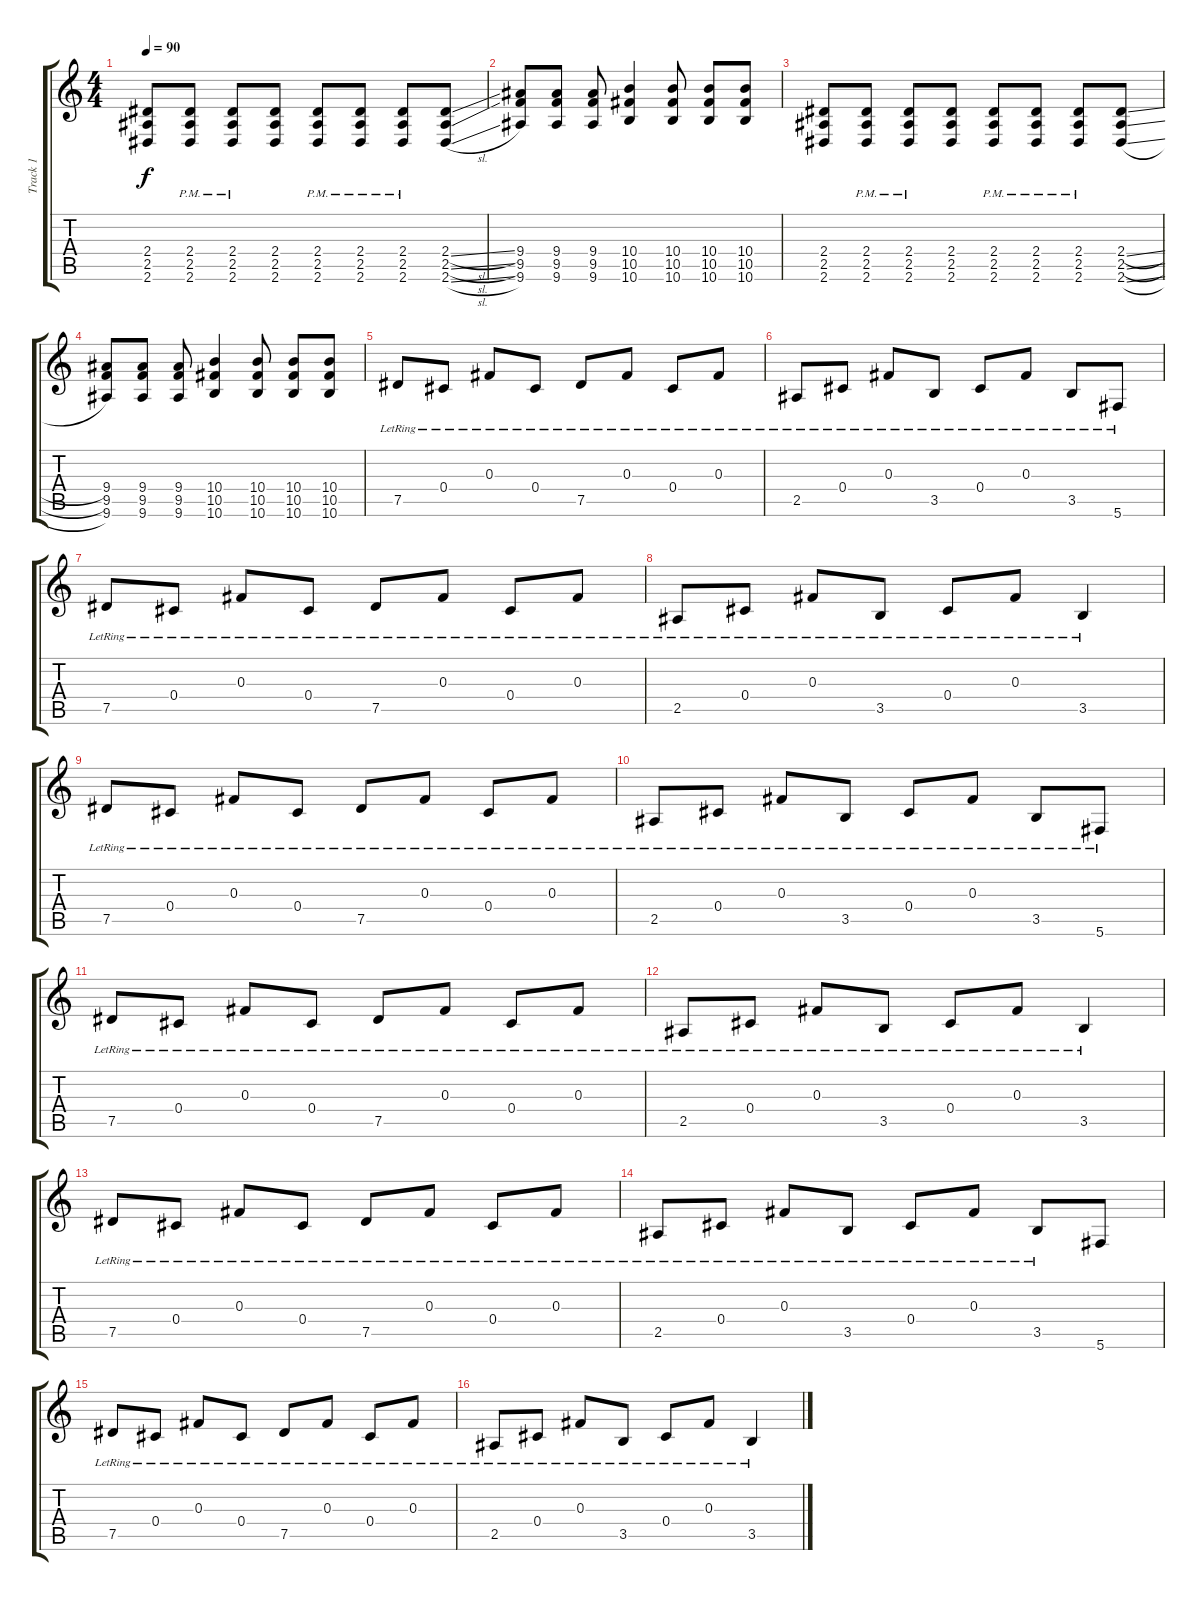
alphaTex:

\track ("Track 1" "Track 1") {instrument electricguitarclean}
\staff {score tabs}
\tuning (Eb4 Bb3 Gb3 Db3 Ab2 Db2) {hide}
\ts (4 4)
\tempo 90
\clef g2
\ks c
(2.4 2.5 2.6).8{dy f} (2.4{pm} 2.5{pm} 2.6{pm}).8 (2.4{pm} 2.5{pm} 2.6{pm}).8 (2.4 2.5 2.6).8 (2.4{pm} 2.5{pm} 2.6{pm}).8 (2.4{pm} 2.5{pm} 2.6{pm}).8 (2.4{pm} 2.5{pm} 2.6{pm}).8 (2.4{sl} 2.5{sl} 2.6{sl}).8 |
(9.4 9.5 9.6).8 (9.4 9.5 9.6).8 (9.4 9.5 9.6).8 (10.4 10.5 10.6).4 (10.4 10.5 10.6).8 (10.4 10.5 10.6).8 (10.4 10.5 10.6).8 |
(2.4 2.5 2.6).8 (2.4{pm} 2.5{pm} 2.6{pm}).8 (2.4{pm} 2.5{pm} 2.6{pm}).8 (2.4 2.5 2.6).8 (2.4{pm} 2.5{pm} 2.6{pm}).8 (2.4{pm} 2.5{pm} 2.6{pm}).8 (2.4{pm} 2.5{pm} 2.6{pm}).8 (2.4{sl} 2.5{sl} 2.6{sl}).8 |
(9.4 9.5 9.6).8 (9.4 9.5 9.6).8 (9.4 9.5 9.6).8 (10.4 10.5 10.6).4 (10.4 10.5 10.6).8 (10.4 10.5 10.6).8 (10.4 10.5 10.6).8 |
7.5{lr}.8 0.4{lr}.8 0.3{lr}.8 0.4{lr}.8 7.5{lr}.8 0.3{lr}.8 0.4{lr}.8 0.3{lr}.8 |
2.5{lr}.8 0.4{lr}.8 0.3{lr}.8 3.5{lr}.8 0.4{lr}.8 0.3{lr}.8 3.5{lr}.8 5.6{lr}.8 |
7.5{lr}.8 0.4{lr}.8 0.3{lr}.8 0.4{lr}.8 7.5{lr}.8 0.3{lr}.8 0.4{lr}.8 0.3{lr}.8 |
2.5{lr}.8 0.4{lr}.8 0.3{lr}.8 3.5{lr}.8 0.4{lr}.8 0.3{lr}.8 3.5{lr}.4 |
7.5{lr}.8 0.4{lr}.8 0.3{lr}.8 0.4{lr}.8 7.5{lr}.8 0.3{lr}.8 0.4{lr}.8 0.3{lr}.8 |
2.5{lr}.8 0.4{lr}.8 0.3{lr}.8 3.5{lr}.8 0.4{lr}.8 0.3{lr}.8 3.5{lr}.8 5.6{lr}.8 |
7.5{lr}.8 0.4{lr}.8 0.3{lr}.8 0.4{lr}.8 7.5{lr}.8 0.3{lr}.8 0.4{lr}.8 0.3{lr}.8 |
2.5{lr}.8 0.4{lr}.8 0.3{lr}.8 3.5{lr}.8 0.4{lr}.8 0.3{lr}.8 3.5{lr}.4 |
7.5{lr}.8 0.4{lr}.8 0.3{lr}.8 0.4{lr}.8 7.5{lr}.8 0.3{lr}.8 0.4{lr}.8 0.3{lr}.8 |
2.5{lr}.8 0.4{lr}.8 0.3{lr}.8 3.5{lr}.8 0.4{lr}.8 0.3{lr}.8 3.5{lr}.8 5.6.8 |
7.5{lr}.8 0.4{lr}.8 0.3{lr}.8 0.4{lr}.8 7.5{lr}.8 0.3{lr}.8 0.4{lr}.8 0.3{lr}.8 |
2.5{lr}.8 0.4{lr}.8 0.3{lr}.8 3.5{lr}.8 0.4{lr}.8 0.3{lr}.8 3.5{lr}.4
